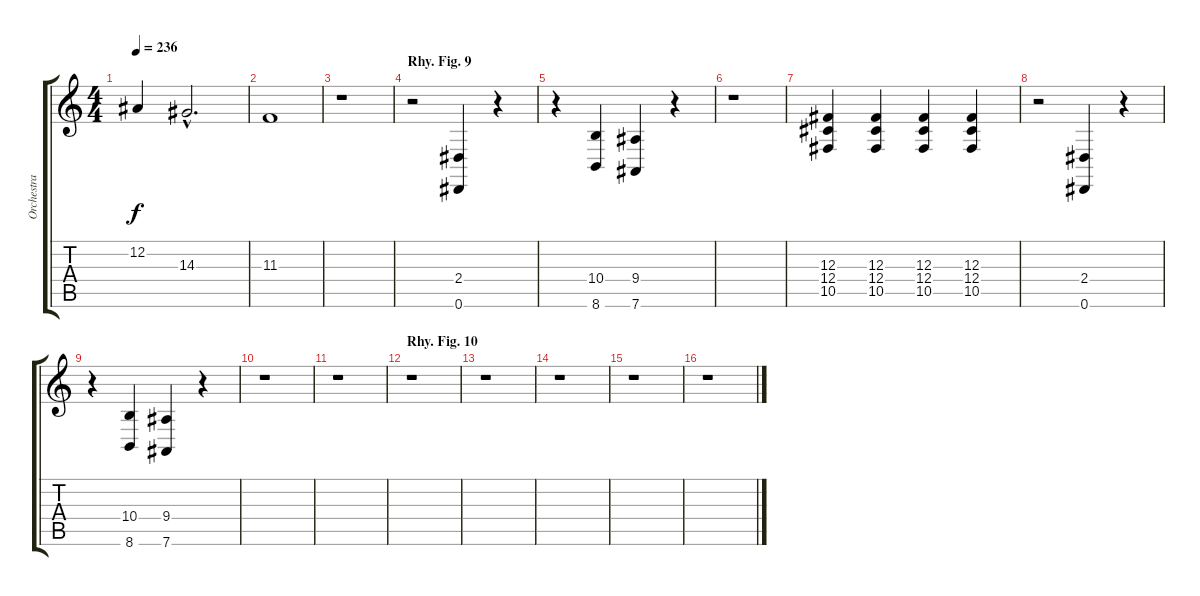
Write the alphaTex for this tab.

\track ("Orchestra" "Orchestra") {instrument stringensemble1}
\staff {score tabs}
\tuning (Eb4 Bb3 Gb3 Db3 Ab2 Eb2) {hide}
\ts (4 4)
\tempo 236
\clef g2
\ks c
12.2{t}.4{dy f} 14.3{hac}.2{d} |
11.3.1 |
r.1 |
\section ("" "Rhy. Fig. 9")
r.2 (2.4 0.6).4 r.4 |
r.4 (10.4 8.6).4 (9.4 7.6).4 r.4 |
r.1 |
(12.3 12.4 10.5).4 (12.3 12.4 10.5).4 (12.3 12.4 10.5).4 (12.3 12.4 10.5).4 |
r.2 (2.4 0.6).4 r.4 |
r.4 (10.4 8.6).4 (9.4 7.6).4 r.4 |
r.1 |
r.1 |
\section ("" "Rhy. Fig. 10")
r.1 |
r.1 |
r.1 |
r.1 |
r.1
